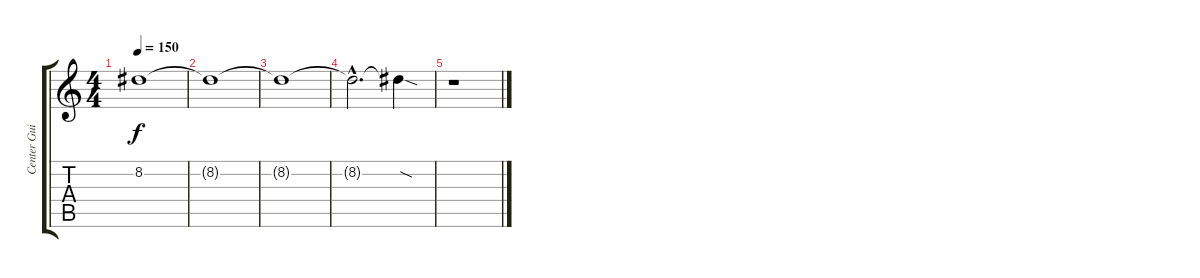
\track ("Center Guitar" "Center Gui") {instrument overdrivenguitar}
\staff {score tabs}
\tuning (C4 G3 Eb3 Bb2 F2 C2) {hide}
\ts (4 4)
\tempo 150
\clef g2
\ks c
8.2.1{dy f} |
8.2{t}.1 |
8.2{t}.1 |
8.2{hac t}.2{d} 8.2{sod t}.4 |
r.1
